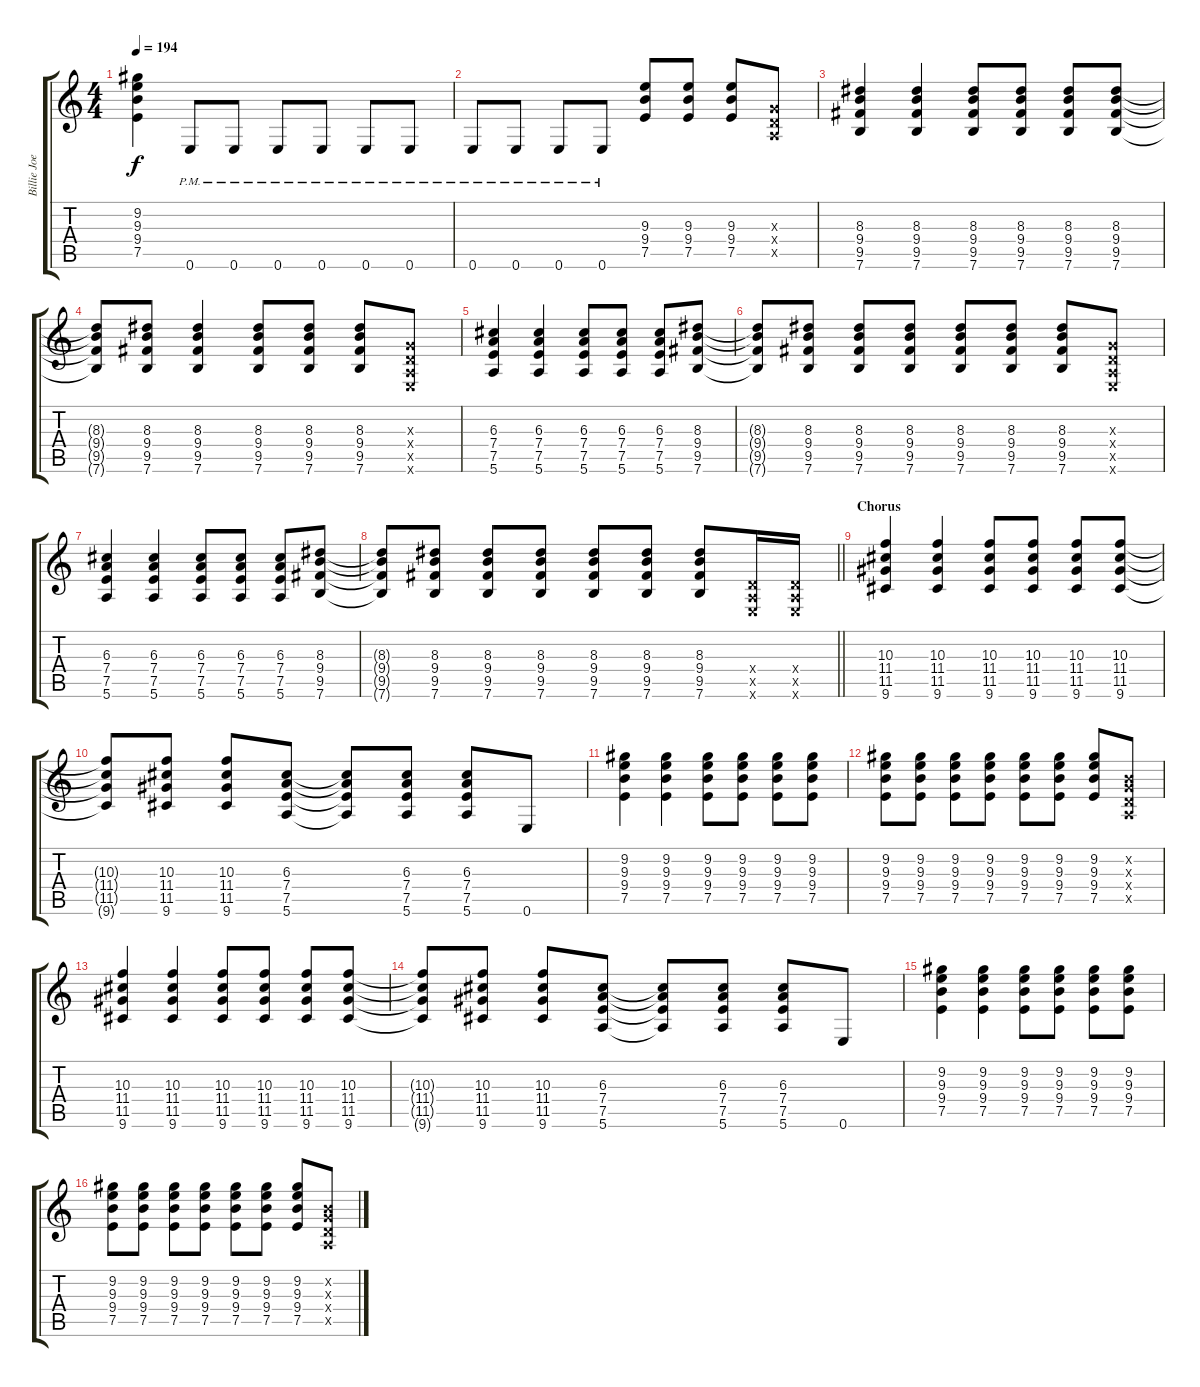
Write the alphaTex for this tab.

\track ("Billie Joe (Guitar)" "Billie Joe") {instrument distortionguitar}
\staff {score tabs}
\tuning (E4 B3 G3 D3 A2 E2) {hide}
\ts (4 4)
\tempo 194
\clef g2
\ks c
(9.2 9.3 9.4 7.5).4{dy f} 0.6{pm}.8 0.6{pm}.8 0.6{pm}.8 0.6{pm}.8 0.6{pm}.8 0.6{pm}.8 |
0.6{pm}.8 0.6{pm}.8 0.6{pm}.8 0.6{pm}.8 (9.3 9.4 7.5).8 (9.3 9.4 7.5).8 (9.3 9.4 7.5).8 (0.3{x} 0.4{x} 0.5{x}).8 |
(8.3 9.4 9.5 7.6).4 (8.3 9.4 9.5 7.6).4 (8.3 9.4 9.5 7.6).8 (8.3 9.4 9.5 7.6).8 (8.3 9.4 9.5 7.6).8 (8.3 9.4 9.5 7.6).8 |
(8.3{t} 9.4{t} 9.5{t} 7.6{t}).8 (8.3 9.4 9.5 7.6).8 (8.3 9.4 9.5 7.6).4 (8.3 9.4 9.5 7.6).8 (8.3 9.4 9.5 7.6).8 (8.3 9.4 9.5 7.6).8 (0.3{x} 0.4{x} 0.5{x} 0.6{x}).8 |
(6.3 7.4 7.5 5.6).4 (6.3 7.4 7.5 5.6).4 (6.3 7.4 7.5 5.6).8 (6.3 7.4 7.5 5.6).8 (6.3 7.4 7.5 5.6).8 (8.3 9.4 9.5 7.6).8 |
(8.3{t} 9.4{t} 9.5{t} 7.6{t}).8 (8.3 9.4 9.5 7.6).8 (8.3 9.4 9.5 7.6).8 (8.3 9.4 9.5 7.6).8 (8.3 9.4 9.5 7.6).8 (8.3 9.4 9.5 7.6).8 (8.3 9.4 9.5 7.6).8 (0.3{x} 0.4{x} 0.5{x} 0.6{x}).8 |
(6.3 7.4 7.5 5.6).4 (6.3 7.4 7.5 5.6).4 (6.3 7.4 7.5 5.6).8 (6.3 7.4 7.5 5.6).8 (6.3 7.4 7.5 5.6).8 (8.3 9.4 9.5 7.6).8 |
\barLineRight lightlight
(8.3{t} 9.4{t} 9.5{t} 7.6{t}).8 (8.3 9.4 9.5 7.6).8 (8.3 9.4 9.5 7.6).8 (8.3 9.4 9.5 7.6).8 (8.3 9.4 9.5 7.6).8 (8.3 9.4 9.5 7.6).8 (8.3 9.4 9.5 7.6).8 (0.4{x} 0.5{x} 0.6{x}).16 (0.4{x} 0.5{x} 0.6{x}).16 |
\section ("" "Chorus")
(10.3 11.4 11.5 9.6).4 (10.3 11.4 11.5 9.6).4 (10.3 11.4 11.5 9.6).8 (10.3 11.4 11.5 9.6).8 (10.3 11.4 11.5 9.6).8 (10.3 11.4 11.5 9.6).8 |
(10.3{t} 11.4{t} 11.5{t} 9.6{t}).8 (10.3 11.4 11.5 9.6).8 (10.3 11.4 11.5 9.6).8 (6.3 7.4 7.5 5.6).8 (6.3{t} 7.4{t} 7.5{t} 5.6{t}).8 (6.3 7.4 7.5 5.6).8 (6.3 7.4 7.5 5.6).8 0.6.8 |
(9.2 9.3 9.4 7.5).4 (9.2 9.3 9.4 7.5).4 (9.2 9.3 9.4 7.5).8 (9.2 9.3 9.4 7.5).8 (9.2 9.3 9.4 7.5).8 (9.2 9.3 9.4 7.5).8 |
(9.2 9.3 9.4 7.5).8 (9.2 9.3 9.4 7.5).8 (9.2 9.3 9.4 7.5).8 (9.2 9.3 9.4 7.5).8 (9.2 9.3 9.4 7.5).8 (9.2 9.3 9.4 7.5).8 (9.2 9.3 9.4 7.5).8 (0.2{x} 0.3{x} 0.4{x} 0.5{x}).8 |
(10.3 11.4 11.5 9.6).4 (10.3 11.4 11.5 9.6).4 (10.3 11.4 11.5 9.6).8 (10.3 11.4 11.5 9.6).8 (10.3 11.4 11.5 9.6).8 (10.3 11.4 11.5 9.6).8 |
(10.3{t} 11.4{t} 11.5{t} 9.6{t}).8 (10.3 11.4 11.5 9.6).8 (10.3 11.4 11.5 9.6).8 (6.3 7.4 7.5 5.6).8 (6.3{t} 7.4{t} 7.5{t} 5.6{t}).8 (6.3 7.4 7.5 5.6).8 (6.3 7.4 7.5 5.6).8 0.6.8 |
(9.2 9.3 9.4 7.5).4 (9.2 9.3 9.4 7.5).4 (9.2 9.3 9.4 7.5).8 (9.2 9.3 9.4 7.5).8 (9.2 9.3 9.4 7.5).8 (9.2 9.3 9.4 7.5).8 |
(9.2 9.3 9.4 7.5).8 (9.2 9.3 9.4 7.5).8 (9.2 9.3 9.4 7.5).8 (9.2 9.3 9.4 7.5).8 (9.2 9.3 9.4 7.5).8 (9.2 9.3 9.4 7.5).8 (9.2 9.3 9.4 7.5).8 (0.2{x} 0.3{x} 0.4{x} 0.5{x}).8
